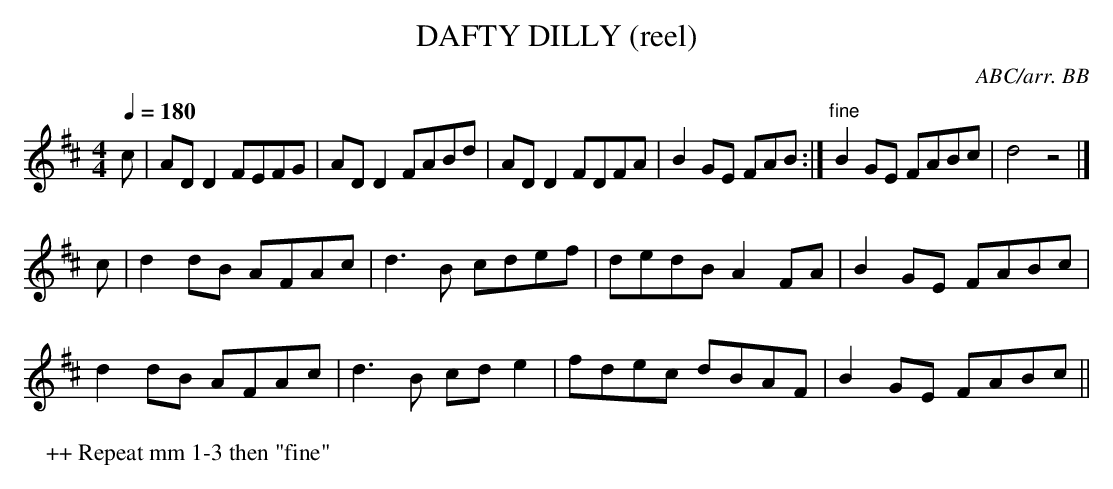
X:1
T:DAFTY DILLY (reel)
C:ABC/arr. BB
Q:1/4=180
L:1/8
M:4/4
K:D
c|ADD2 FEFG|ADD2 FABd|ADD2 FDFA|B2GE FAB :|\
"fine"B2GE FABc|d4z4|]
c|d2dB AFAc|d3B cdef|dedB A2FA|B2GE FABc|
d2dB AFAc|d3B cde2|fdec dBAF|B2GE FABc||
P:++ Repeat mm 1-3 then "fine"
